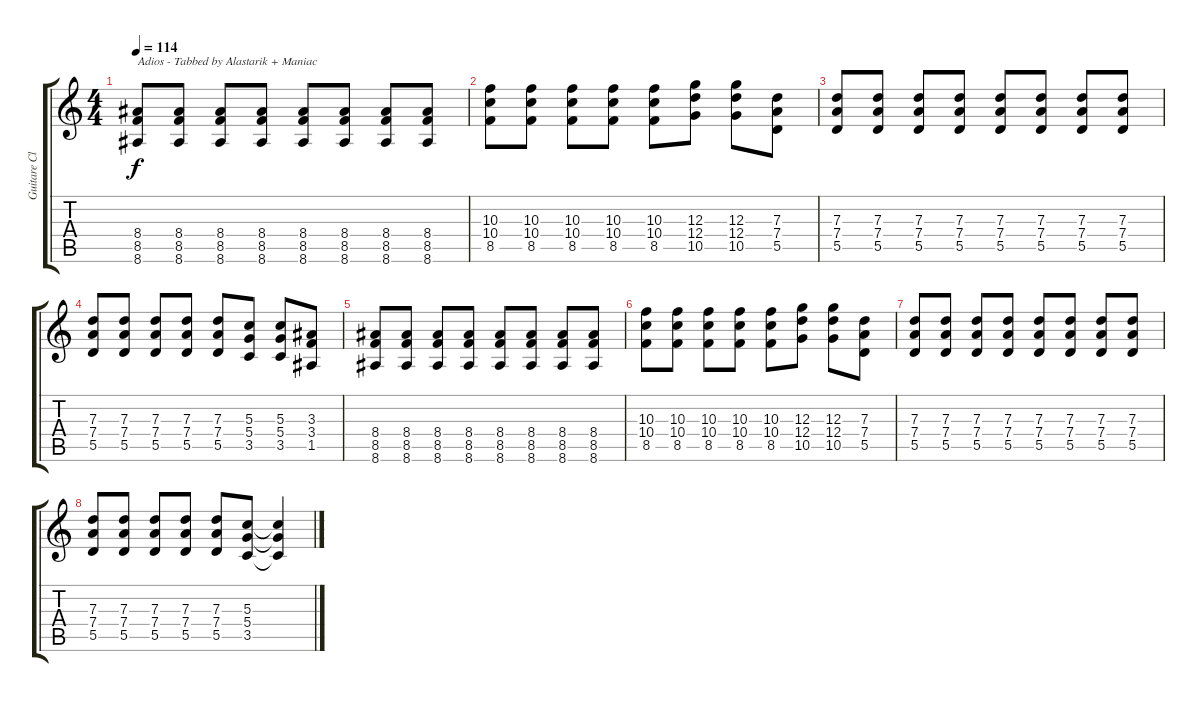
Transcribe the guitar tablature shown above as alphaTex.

\track ("Guitare Clean" "Guitare Cl") {instrument acousticguitarnylon}
\staff {score tabs}
\tuning (E4 B3 G3 D3 A2 D2) {hide}
\ts (4 4)
\tempo 114
\clef g2
\ks c
(8.4 8.5 8.6).8{txt "Adios - Tabbed by Alastarik + Maniac" dy f instrument acousticguitarnylon} (8.4 8.5 8.6).8 (8.4 8.5 8.6).8 (8.4 8.5 8.6).8 (8.4 8.5 8.6).8 (8.4 8.5 8.6).8 (8.4 8.5 8.6).8 (8.4 8.5 8.6).8 |
(10.3 10.4 8.5).8 (10.3 10.4 8.5).8 (10.3 10.4 8.5).8 (10.3 10.4 8.5).8 (10.3 10.4 8.5).8 (12.3 12.4 10.5).8 (12.3 12.4 10.5).8 (7.3 7.4 5.5).8 |
(7.3 7.4 5.5).8 (7.3 7.4 5.5).8 (7.3 7.4 5.5).8 (7.3 7.4 5.5).8 (7.3 7.4 5.5).8 (7.3 7.4 5.5).8 (7.3 7.4 5.5).8 (7.3 7.4 5.5).8 |
(7.3 7.4 5.5).8 (7.3 7.4 5.5).8 (7.3 7.4 5.5).8 (7.3 7.4 5.5).8 (7.3 7.4 5.5).8 (5.3 5.4 3.5).8 (5.3 5.4 3.5).8 (3.3 3.4 1.5).8 |
(8.4 8.5 8.6).8 (8.4 8.5 8.6).8 (8.4 8.5 8.6).8 (8.4 8.5 8.6).8 (8.4 8.5 8.6).8 (8.4 8.5 8.6).8 (8.4 8.5 8.6).8 (8.4 8.5 8.6).8 |
(10.3 10.4 8.5).8 (10.3 10.4 8.5).8 (10.3 10.4 8.5).8 (10.3 10.4 8.5).8 (10.3 10.4 8.5).8 (12.3 12.4 10.5).8 (12.3 12.4 10.5).8 (7.3 7.4 5.5).8 |
(7.3 7.4 5.5).8 (7.3 7.4 5.5).8 (7.3 7.4 5.5).8 (7.3 7.4 5.5).8 (7.3 7.4 5.5).8 (7.3 7.4 5.5).8 (7.3 7.4 5.5).8 (7.3 7.4 5.5).8 |
(7.3 7.4 5.5).8 (7.3 7.4 5.5).8 (7.3 7.4 5.5).8 (7.3 7.4 5.5).8 (7.3 7.4 5.5).8 (5.3 5.4 3.5).8 (5.3{t} 5.4{t} 3.5{t}).4
